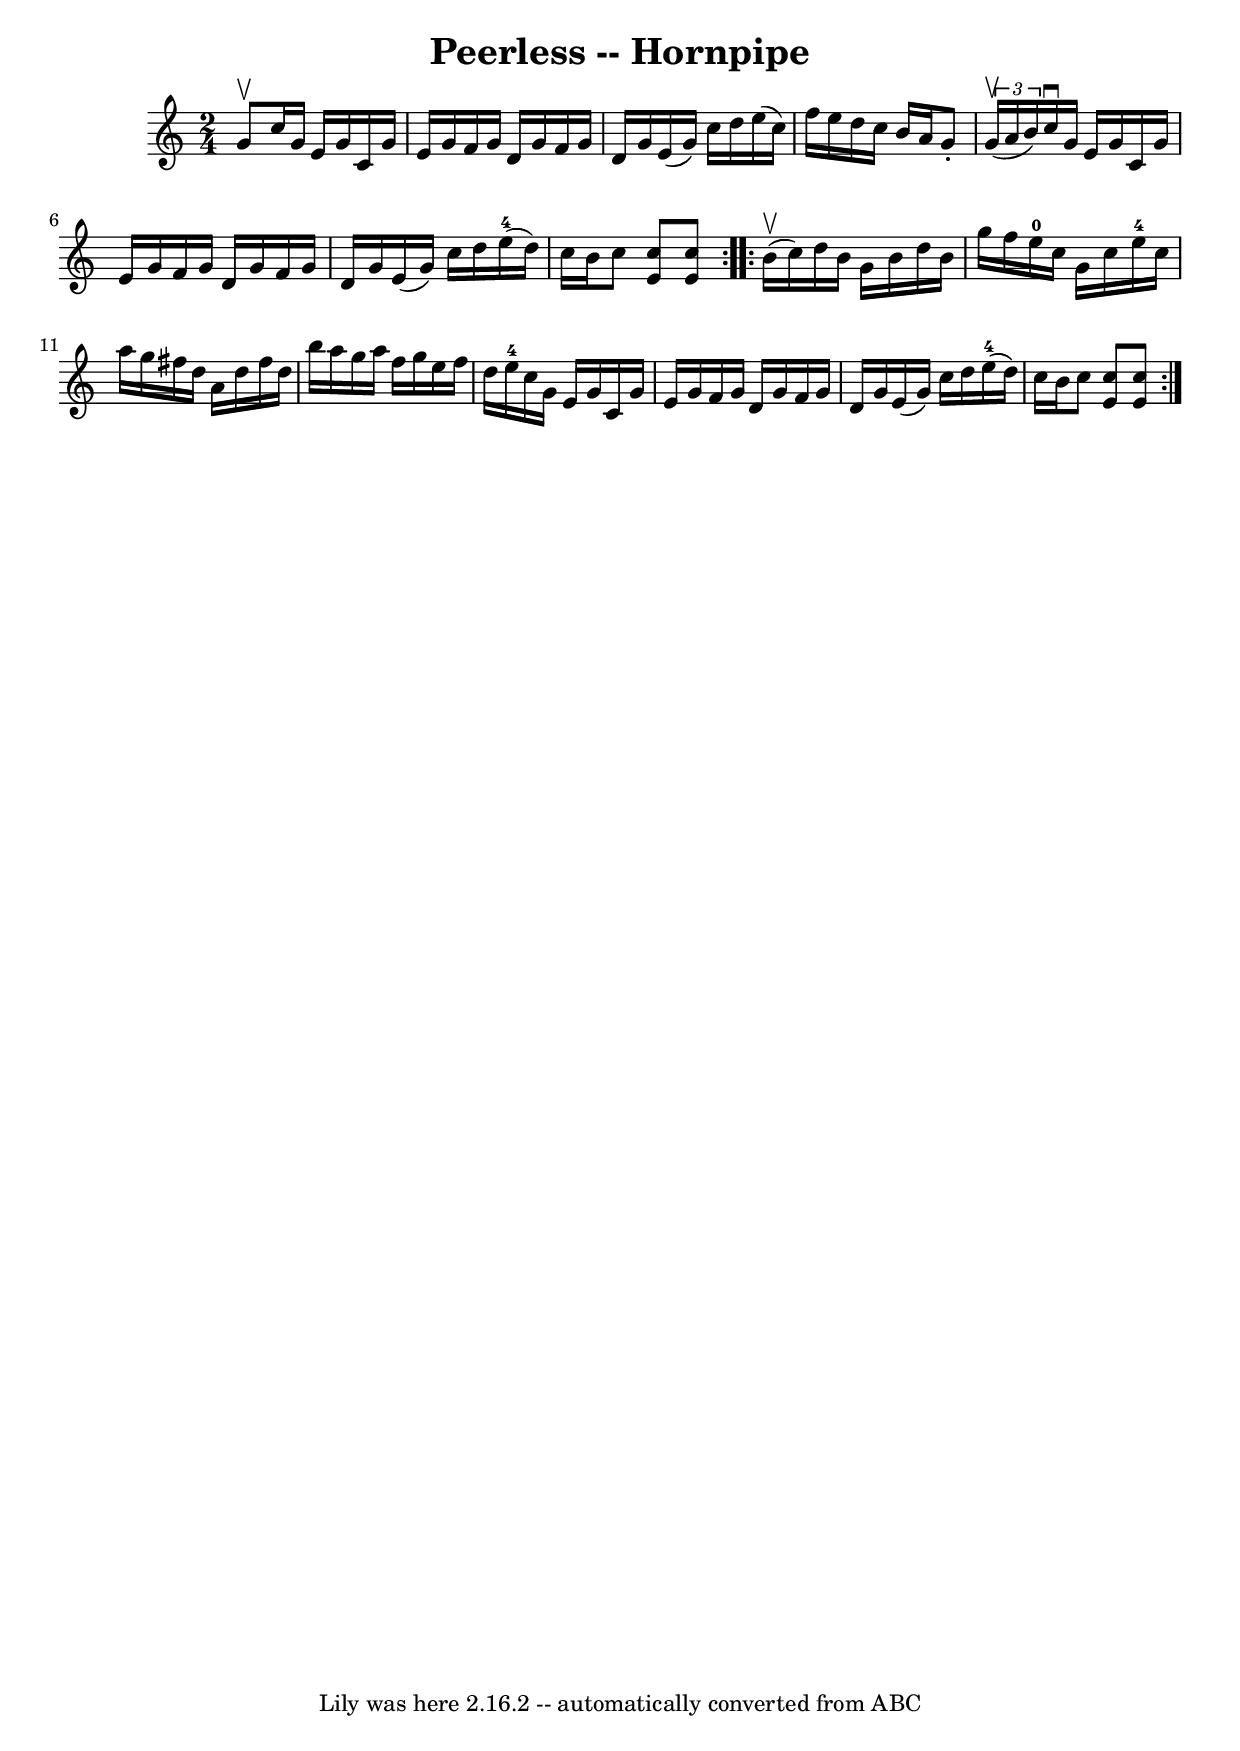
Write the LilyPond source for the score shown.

\version "2.16.2"
\include "Mammoth.ily"
\header {
  %% book = "Cole's 1000 Fiddle Tunes"
  crossRefNumber = "1"
  footnotes = ""
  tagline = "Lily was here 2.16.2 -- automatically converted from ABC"
  title = "Peerless -- Hornpipe"

}
voicedefault =  {



  \repeat volta 2 {

    \time 2/4 
    \key c \major
    g'8^\upbow |
    c''16 g'16 e'16 g'16  
    c'16 g'16 e'16 g'16  |
    f'16 g'16 d'16 g'16 f'16 
    g'16 d'16 g'16  |
    e'16 (g'16) c''16 d''16 e''16 
    (c''16) f''16 e''16  |
    d''16 c''16 b'16 a'16    
    g'8-.   \times 2/3 { g'16 (^\upbow a'16 b'16) 
			} |
    c''16^\downbow g'16 e'16 g'16 c'16 g'16 e'16 g'16  |
    
    f'16 g'16 d'16 g'16 f'16 g'16 d'16 g'16  |
    e'16 (
    g'16) c''16 d''16 e''16-4(d''16) c''16 b'16  
    |
    c''8  << c''8 e'8   >> << c''8 e'8   >> 
  }     

  \repeat volta 2 {
    b'16 (^\upbow c''16) |
    d''16 b'16    
    g'16 b'16 d''16 b'16 g''16 f''16  |
    e''16-0 c''16  
    g'16 c''16 e''16-4 c''16 a''16 g''16  |
    fis''16   
    d''16 a'16 d''16 fis''16 d''16 b''16 a''16  |
    g''16 
    a''16 f''16 g''16 e''16 f''16 d''16 e''16-4 |
    
    c''16 g'16 e'16 g'16 c'16 g'16 e'16 g'16  |
    f'16 
    g'16 d'16 g'16 f'16 g'16 d'16 g'16  |
    e'16 (
    g'16) c''16 d''16 e''16-4(d''16) c''16 b'16  
    |
    c''8  << c''8 e'8   >> << c''8 e'8   >> 
  }   

}

\score{
  <<

    \context Staff="default"
    {
      \voicedefault 
      
    }

  >>
  \layout {
    
  }
  \midi {
  }

}
